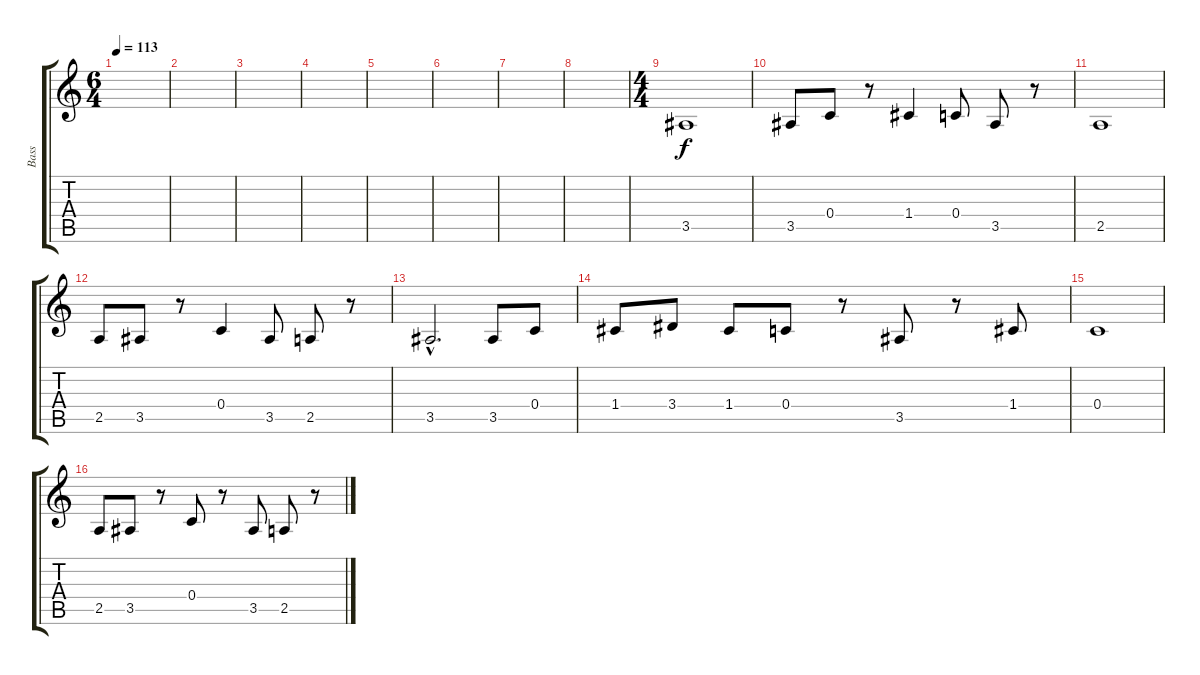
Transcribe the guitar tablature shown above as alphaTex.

\track ("Bass" "Bass") {instrument electricbassfinger}
\staff {score tabs}
\tuning (D4 A3 F3 C3 G2 D2) {hide}
\ts (6 4)
\tempo 113
\clef g2
\ks c
|
|
|
|
|
|
|
|
\ts (4 4)
3.5.1{volume 16 balance 8} |
3.5.8 0.4.8 r.8 1.4.4 0.4.8 3.5.8 r.8 |
2.5.1 |
2.5.8 3.5.8 r.8 0.4.4 3.5.8 2.5.8 r.8 |
3.5{hac}.2{d} 3.5.8 0.4.8 |
1.4.8 3.4.8 1.4.8 0.4.8 r.8 3.5.8 r.8 1.4.8 |
0.4.1 |
2.5.8 3.5.8 r.8 0.4.8 r.8 3.5.8 2.5.8 r.8
